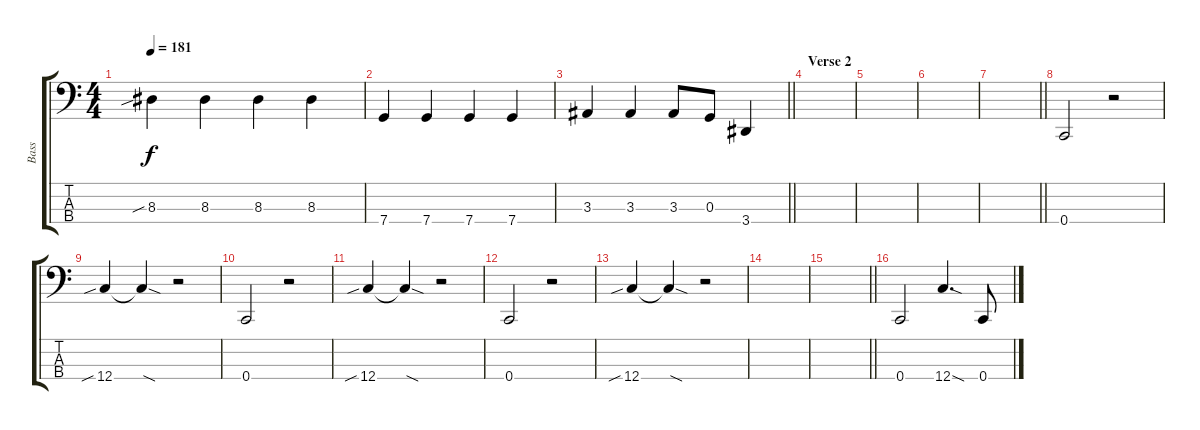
\track ("Bass" "Bass") {instrument electricbasspick}
\staff {score tabs}
\tuning (F2 C2 G1 C1) {hide}
\ts (4 4)
\tempo 181
\clef f4
\ks c
8.3{sib}.4{dy f} 8.3.4 8.3.4 8.3.4 |
7.4.4 7.4.4 7.4.4 7.4.4 |
\barLineRight lightlight
3.3.4 3.3.4 3.3.8 0.3.8 3.4.4 |
\section ("" "Verse 2")
|
|
|
\barLineRight lightlight
|
0.4.2 r.2 |
12.4{sib}.4 12.4{sod t}.4 r.2 |
0.4.2 r.2 |
12.4{sib}.4 12.4{sod t}.4 r.2 |
0.4.2 r.2 |
12.4{sib}.4 12.4{sod t}.4 r.2 |
|
\barLineRight lightlight
|
0.4.2 12.4{sod}.4{d} 0.4.8
